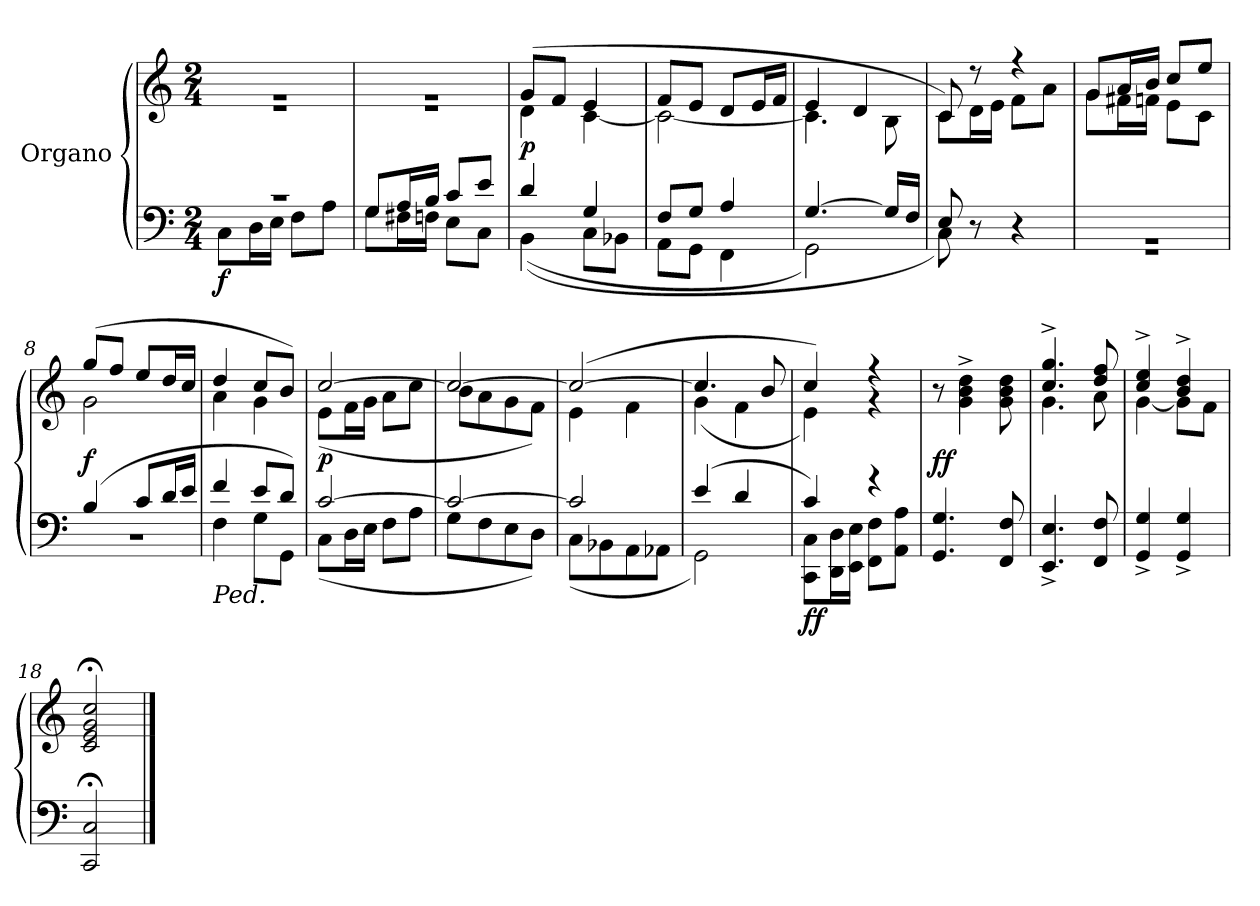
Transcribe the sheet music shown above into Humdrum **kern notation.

**kern	**kern	**dynam
*part1	*part1	*part1
*staff2	*staff1	*staff1/2
*I"Organo	*	*
*clefF4	*clefG2	*
*k[]	*k[]	*
*C:	*C:	*
*M2/4	*M2/4	*
=1	=1	=1
*^	*^	*
!	!	!	!	!LO:DY:b=2
2rc	8C\L	2rg	2r	f
.	16D\L	.	.	.
.	16E\JJ	.	.	.
.	8F\L	.	.	.
.	8A\J	.	.	.
=2	=2	=2	=2	=2
8G/L	8G\L	2rg	2r	.
16A/L	16F#X\L	.	.	.
16B/JJ	16Fn\JJ	.	.	.
8c/L	8E\L	.	.	.
8e/J	8C\J	.	.	.
=3	=3	=3	=3	=3
4d/	((4BB\	(8g/L	4d\	p
.	.	8f/J	.	.
4G/	8C\L	4e/	[4c\	.
.	8BB-X\J	.	.	.
=4	=4	=4	=4	=4
8F/L	8AA\L	8f/L	2c\_	.
8G/J	8GG\J	8e/J	.	.
4A/	4FF\	8d/L	.	.
.	.	16e/L	.	.
.	.	16f/JJ	.	.
=5	=5	=5	=5	=5
[4.G/	2GG\)	4e/	4.c\]	.
.	.	4d/	.	.
16G/LL]	.	.	8B\	.
16F/JJ	.	.	.	.
=6	=6	=6	=6	=6
8E/	8C\)	8c/)	8c\L	.
8r	8ryy	8r	16d\L	.
.	.	.	16e\JJ	.
4r	4ryy	4r	8f\L	.
.	.	.	8a\J	.
=7	=7	=7	=7	=7
2rBB	2r	8g/L	8g\L	.
.	.	16a/L	16f#X\L	.
.	.	16b/JJ	16fn\JJ	.
.	.	8cc/L	8e\L	.
.	.	8ee/J	8c\J	.
=8	=8	=8	=8	=8
(4B/	2r	(8gg/L	2g\	f
.	.	8ff/J	.	.
8c/L	.	8ee/L	.	.
16d/L	.	16dd/L	.	.
16e/JJ	.	16cc/JJ	.	.
=9	=9	=9	=9	=9
!LO:TX:b:i:t=Ped.	!	!	!	!
4f/	4F\	4dd/	4a\	.
8e/L	8G\L	8cc/L	4g\	.
8d/J)	8GG\J	8b/J)	.	.
=10	=10	=10	=10	=10
[2c/	(8C\L	[2cc/	(8e\L	p
.	16D\L	.	16f\L	.
.	16E\JJ	.	16g\JJ	.
.	8F\L	.	8a\L	.
.	8A\J	.	8cc\J	.
=11	=11	=11	=11	=11
2c/_	8G\L	2cc/_	8b\L	.
.	8F\	.	8a\	.
.	8E\	.	8g\	.
.	8D\J)	.	8f\J)	.
=12	=12	=12	=12	=12
2c/]	(8C\L	(2cc/_	4e\	.
.	8BB-X\	.	.	.
.	8AA\	.	4f\	.
.	8AA-X\J	.	.	.
=13	=13	=13	=13	=13
(4e/	2GG\)	4.cc/]	(4g\	.
4d/	.	.	4f\	.
.	.	8b/	.	.
=14	=14	=14	=14	=14
!	!	!	!	!LO:DY:b=2
4c/)	8CC\ 8C\L	4cc/)	4e\)	ff
.	16DD\ 16D\L	.	.	.
.	16EE\ 16E\JJ	.	.	.
4r	8FF\ 8F\L	4rg	4rff	.
.	8AA\ 8A\J	.	.	.
*v	*v	*	*	*
*	*v	*v	*
=15	=15	=15
4.GG/ 4.G/	8r	ff
.	4g^\ 4b^\ 4dd^\	.
8FF/ 8F/	8g\ 8b\ 8dd\	.
=16	=16	=16
*	*^	*
4.EE^/ 4.E^/	4.cc^/ 4.gg^/	4.g\	.
8FF/ 8F/	8dd/ 8ff/	8a\	.
=17	=17	=17	=17
4GG^/ 4G^/	4cc^/ 4ee^/	[4g\	.
4GG^/ 4G^/	4b^/ 4dd^/	8g\L]	.
.	.	8f\J	.
*	*v	*v	*
=18	=18	=18
2CC;/ 2C;/	2c;</ 2e;</ 2g;</ 2cc;</	.
==	==	==
*-	*-	*-
